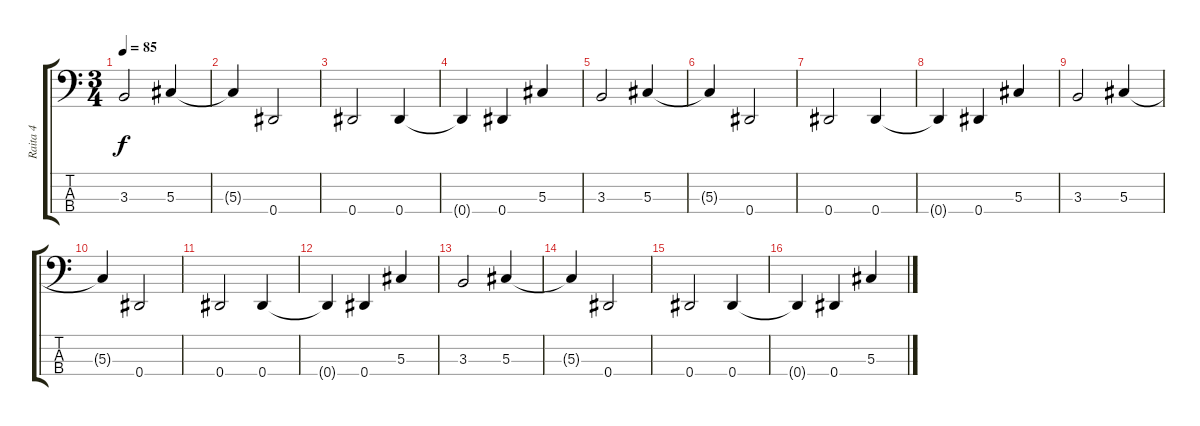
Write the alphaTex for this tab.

\track ("Raita 4" "Raita 4") {instrument electricbassfinger}
\staff {score tabs}
\tuning (Gb2 Db2 Ab1 Eb1) {hide}
\ts (3 4)
\tempo 85
\clef f4
\ks c
3.3.2{dy f} 5.3.4 |
5.3{t}.4 0.4.2 |
0.4.2 0.4.4 |
0.4{t}.4 0.4.4 5.3.4 |
3.3.2 5.3.4 |
5.3{t}.4 0.4.2 |
0.4.2 0.4.4 |
0.4{t}.4 0.4.4 5.3.4 |
3.3.2 5.3.4 |
5.3{t}.4 0.4.2 |
0.4.2 0.4.4 |
0.4{t}.4 0.4.4 5.3.4 |
3.3.2 5.3.4 |
5.3{t}.4 0.4.2 |
0.4.2 0.4.4 |
0.4{t}.4 0.4.4 5.3.4
